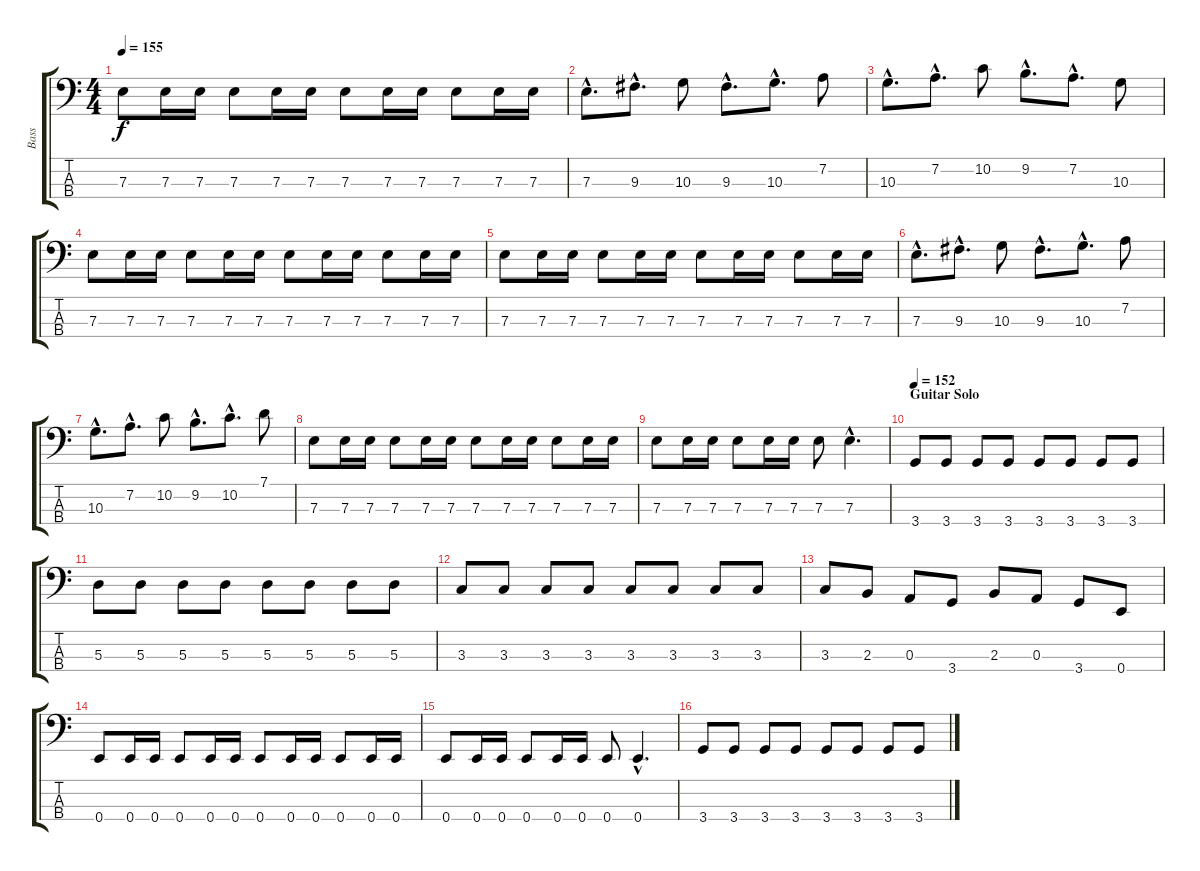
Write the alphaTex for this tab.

\track ("Bass" "Bass") {instrument electricbassfinger}
\staff {score tabs}
\tuning (G2 D2 A1 E1) {hide}
\ts (4 4)
\tempo 155
\clef f4
\ks c
7.3.8{dy f} 7.3.16 7.3.16 7.3.8 7.3.16 7.3.16 7.3.8 7.3.16 7.3.16 7.3.8 7.3.16 7.3.16 |
7.3{hac}.8{d} 9.3{hac}.8{d} 10.3.8 9.3{hac}.8{d} 10.3{hac}.8{d} 7.2.8 |
10.3{hac}.8{d} 7.2{hac}.8{d} 10.2.8 9.2{hac}.8{d} 7.2{hac}.8{d} 10.3.8 |
7.3.8 7.3.16 7.3.16 7.3.8 7.3.16 7.3.16 7.3.8 7.3.16 7.3.16 7.3.8 7.3.16 7.3.16 |
7.3.8 7.3.16 7.3.16 7.3.8 7.3.16 7.3.16 7.3.8 7.3.16 7.3.16 7.3.8 7.3.16 7.3.16 |
7.3{hac}.8{d} 9.3{hac}.8{d} 10.3.8 9.3{hac}.8{d} 10.3{hac}.8{d} 7.2.8 |
10.3{hac}.8{d} 7.2{hac}.8{d} 10.2.8 9.2{hac}.8{d} 10.2{hac}.8{d} 7.1.8 |
7.3.8 7.3.16 7.3.16 7.3.8 7.3.16 7.3.16 7.3.8 7.3.16 7.3.16 7.3.8 7.3.16 7.3.16 |
7.3.8 7.3.16 7.3.16 7.3.8 7.3.16 7.3.16 7.3.8 7.3{hac}.4{d} |
\section ("" "Guitar Solo")
\tempo 152
3.4.8 3.4.8 3.4.8 3.4.8 3.4.8 3.4.8 3.4.8 3.4.8 |
5.3.8 5.3.8 5.3.8 5.3.8 5.3.8 5.3.8 5.3.8 5.3.8 |
3.3.8 3.3.8 3.3.8 3.3.8 3.3.8 3.3.8 3.3.8 3.3.8 |
3.3.8 2.3.8 0.3.8 3.4.8 2.3.8 0.3.8 3.4.8 0.4.8 |
0.4.8 0.4.16 0.4.16 0.4.8 0.4.16 0.4.16 0.4.8 0.4.16 0.4.16 0.4.8 0.4.16 0.4.16 |
0.4.8 0.4.16 0.4.16 0.4.8 0.4.16 0.4.16 0.4.8 0.4{hac}.4{d} |
3.4.8 3.4.8 3.4.8 3.4.8 3.4.8 3.4.8 3.4.8 3.4.8
